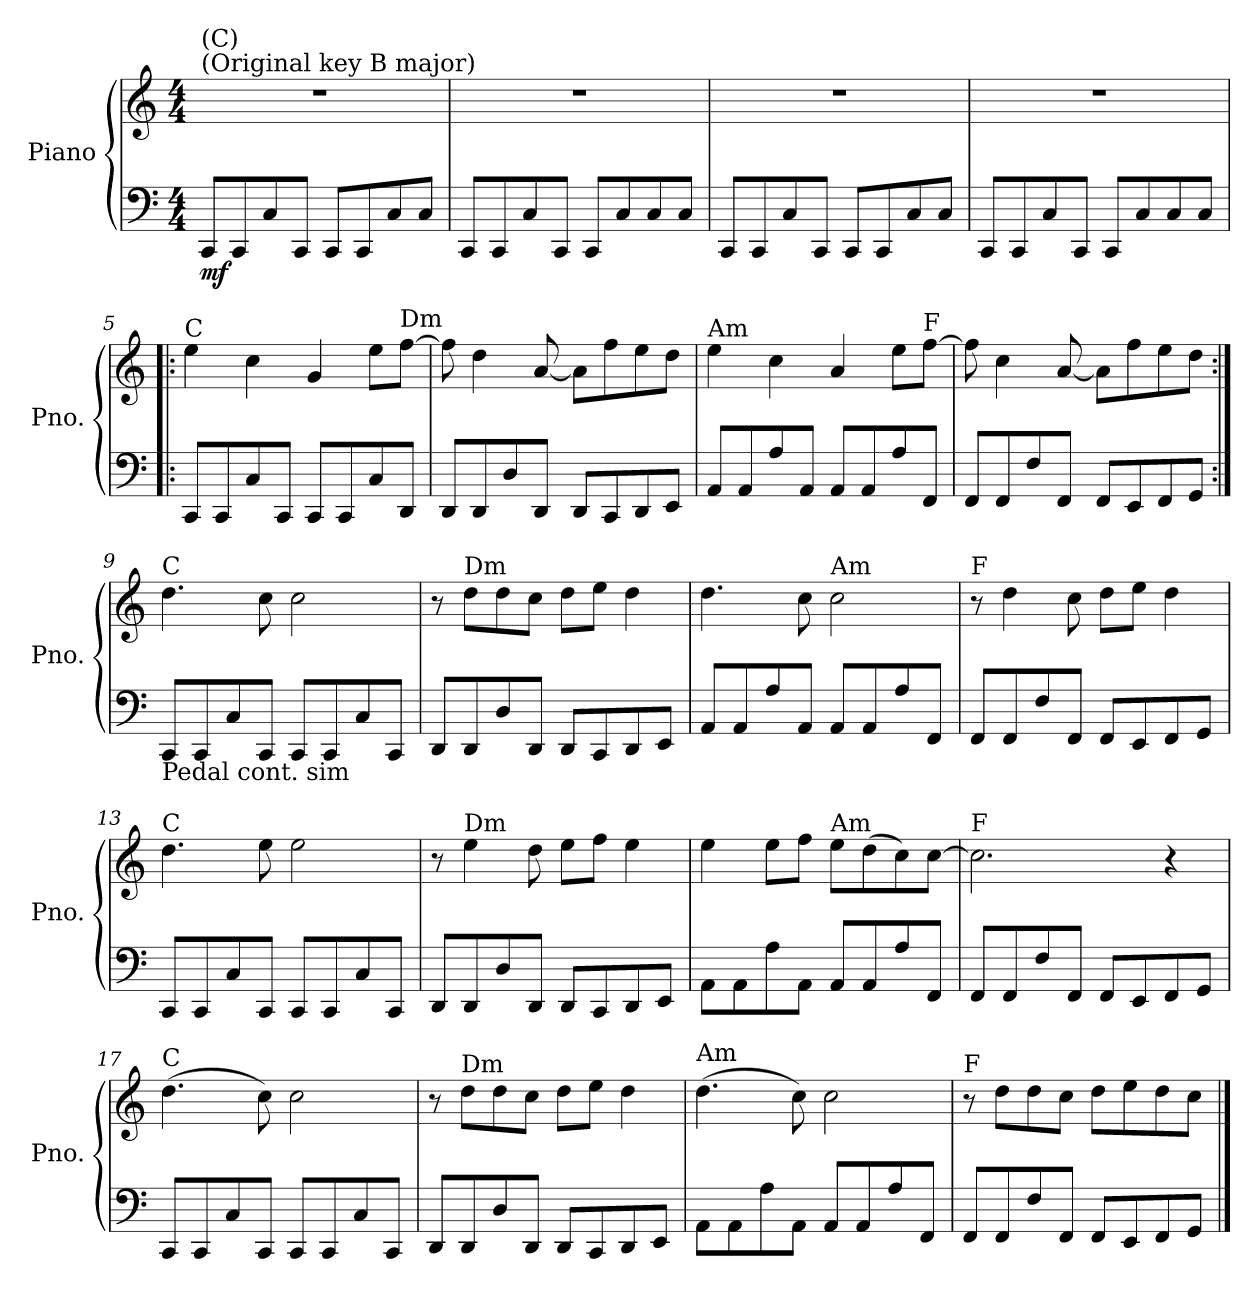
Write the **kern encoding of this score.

**kern	**kern	**dynam
*part1	*part1	*part1
*staff2	*staff1	*staff1/2
*I"Piano	*	*
*I'Pno.	*	*
*clefF4	*clefG2	*
*k[]	*k[]	*
*M4/4	*M4/4	*
*MM121	*MM121	*
=1	=1	=1
!	!LO:TX:a:t=(Original key B major)	!
!	!LO:TX:a:t=(C)	!
!	!	!LO:DY:b=2
8CC/L	1r	mf
8CC/	.	.
8C/	.	.
8CC/J	.	.
8CC/L	.	.
8CC/	.	.
8C/	.	.
8C/J	.	.
=2	=2	=2
8CC/L	1r	.
8CC/	.	.
8C/	.	.
8CC/J	.	.
8CC/L	.	.
8C/	.	.
8C/	.	.
8C/J	.	.
=3	=3	=3
8CC/L	1r	.
8CC/	.	.
8C/	.	.
8CC/J	.	.
8CC/L	.	.
8CC/	.	.
8C/	.	.
8C/J	.	.
=4	=4	=4
8CC/L	1r	.
8CC/	.	.
8C/	.	.
8CC/J	.	.
8CC/L	.	.
8C/	.	.
8C/	.	.
8C/J	.	.
!!LO:LB:g=z
=5!|:	=5!|:	=5!|:
!	!LO:TX:a:t=C	!
8CC/L	4ee\	.
8CC/	.	.
8C/	4cc\	.
8CC/J	.	.
8CC/L	4g/	.
8CC/	.	.
8C/	8ee\L	.
!	!LO:TX:a:t=Dm	!
8DD/J	[8ff\J	.
=6	=6	=6
8DD/L	8ff\]	.
8DD/	4dd\	.
8D/	.	.
8DD/J	[8a/	.
8DD/L	8a\L]	.
8CC/	8ff\	.
8DD/	8ee\	.
8EE/J	8dd\J	.
=7	=7	=7
!	!LO:TX:a:t=Am	!
8AA/L	4ee\	.
8AA/	.	.
8A/	4cc\	.
8AA/J	.	.
8AA/L	4a/	.
8AA/	.	.
8A/	8ee\L	.
!	!LO:TX:a:t=F	!
8FF/J	[8ff\J	.
=8	=8	=8
8FF/L	8ff\]	.
8FF/	4cc\	.
8F/	.	.
8FF/J	[8a/	.
8FF/L	8a\L]	.
8EE/	8ff\	.
8FF/	8ee\	.
8GG/J	8dd\J	.
!!LO:LB:g=z
=9:|!	=9:|!	=9:|!
!	!LO:TX:a:t=C	!
!LO:TX:b:t=Pedal cont. sim	!	!
8CC/L	4.dd\	.
8CC/	.	.
8C/	.	.
8CC/J	8cc\	.
8CC/L	2cc\	.
8CC/	.	.
8C/	.	.
8CC/J	.	.
=10	=10	=10
8DD/L	8r	.
!	!LO:TX:a:t=Dm	!
8DD/	8dd\L	.
8D/	8dd\	.
8DD/J	8cc\J	.
8DD/L	8dd\L	.
8CC/	8ee\J	.
8DD/	4dd\	.
8EE/J	.	.
=11	=11	=11
8AA/L	4.dd\	.
8AA/	.	.
8A/	.	.
8AA/J	8cc\	.
!	!LO:TX:a:t=Am	!
8AA/L	2cc\	.
8AA/	.	.
8A/	.	.
8FF/J	.	.
=12	=12	=12
!	!LO:TX:a:t=F	!
8FF/L	8r	.
8FF/	4dd\	.
8F/	.	.
8FF/J	8cc\	.
8FF/L	8dd\L	.
8EE/	8ee\J	.
8FF/	4dd\	.
8GG/J	.	.
!!LO:LB:g=z
=13	=13	=13
!	!LO:TX:a:t=C	!
8CC/L	4.dd\	.
8CC/	.	.
8C/	.	.
8CC/J	8ee\	.
8CC/L	2ee\	.
8CC/	.	.
8C/	.	.
8CC/J	.	.
=14	=14	=14
8DD/L	8r	.
!	!LO:TX:a:t=Dm	!
8DD/	4ee\	.
8D/	.	.
8DD/J	8dd\	.
8DD/L	8ee\L	.
8CC/	8ff\J	.
8DD/	4ee\	.
8EE/J	.	.
=15	=15	=15
8AA\L	4ee\	.
8AA\	.	.
8A\	8ee\L	.
8AA\J	8ff\J	.
!	!LO:TX:a:t=Am	!
8AA/L	8ee\L	.
8AA/	(>8dd\	.
8A/	8cc\)	.
8FF/J	[8cc\J	.
=16	=16	=16
!	!LO:TX:a:t=F	!
8FF/L	2.cc\]	.
8FF/	.	.
8F/	.	.
8FF/J	.	.
8FF/L	.	.
8EE/	.	.
8FF/	4r	.
8GG/J	.	.
!!LO:LB:g=z
=17	=17	=17
!	!LO:TX:a:t=C	!
8CC/L	(>4.dd\	.
8CC/	.	.
8C/	.	.
8CC/J	8cc\)	.
8CC/L	2cc\	.
8CC/	.	.
8C/	.	.
8CC/J	.	.
=18	=18	=18
8DD/L	8r	.
!	!LO:TX:a:t=Dm	!
8DD/	8dd\L	.
8D/	8dd\	.
8DD/J	8cc\J	.
8DD/L	8dd\L	.
8CC/	8ee\J	.
8DD/	4dd\	.
8EE/J	.	.
=19	=19	=19
!	!LO:TX:a:t=Am	!
8AA\L	(>4.dd\	.
8AA\	.	.
8A\	.	.
8AA\J	8cc\)	.
8AA/L	2cc\	.
8AA/	.	.
8A/	.	.
8FF/J	.	.
=20	=20	=20
!	!LO:TX:a:t=F	!
8FF/L	8r	.
8FF/	8dd\L	.
8F/	8dd\	.
8FF/J	8cc\J	.
8FF/L	8dd\L	.
8EE/	8ee\	.
8FF/	8dd\	.
8GG/J	8cc\J	.
==	==	==
*-	*-	*-
